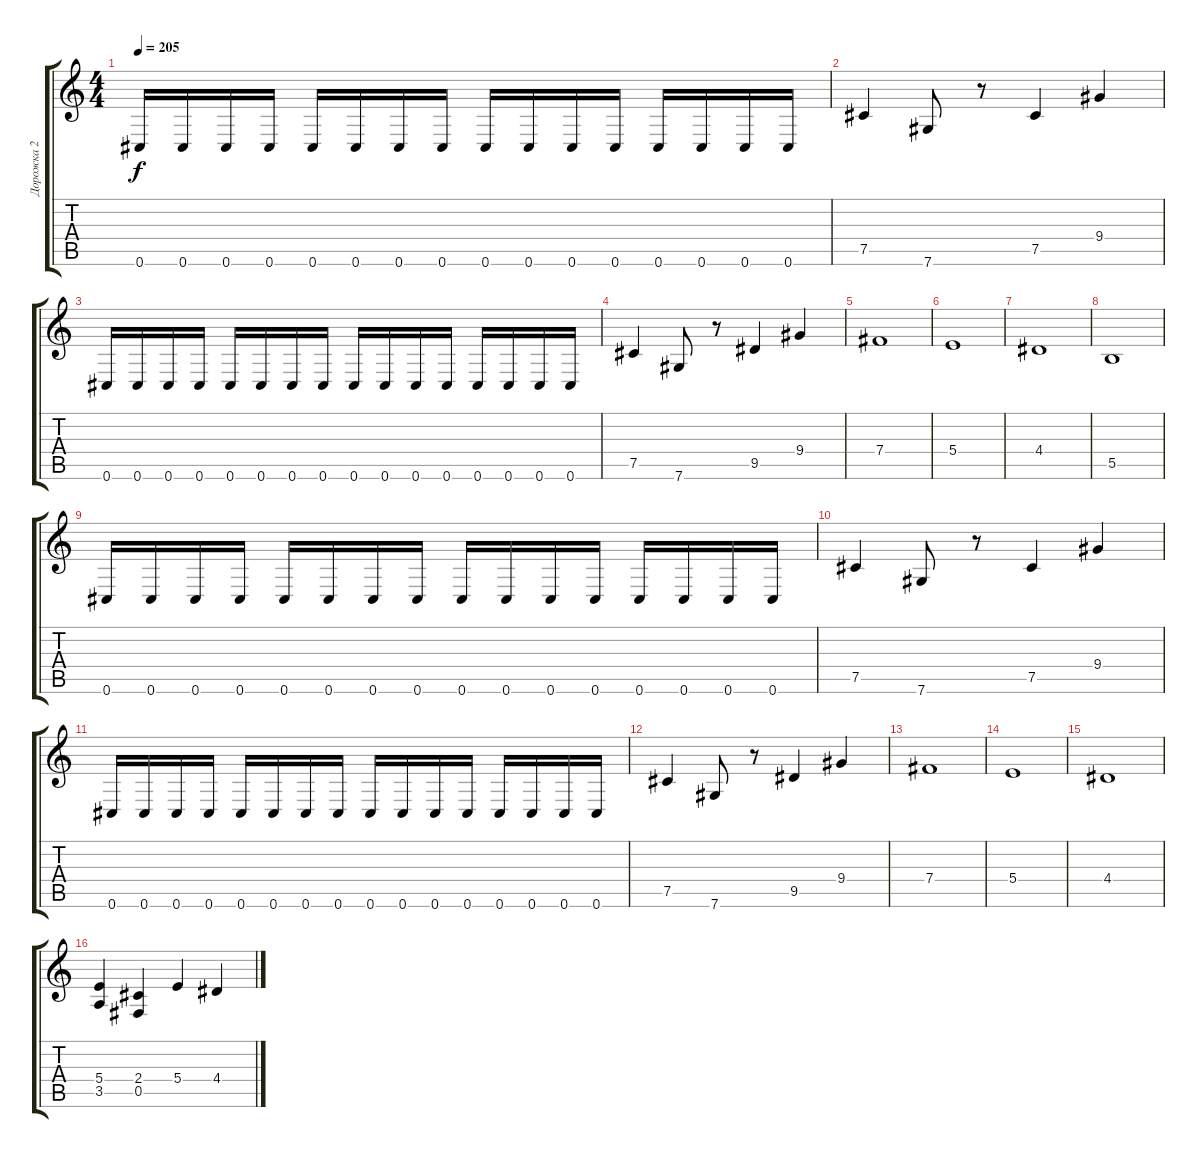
\track ("Дорожка 2" "Дорожка 2") {instrument distortionguitar}
\staff {score tabs}
\tuning (Db4 Ab3 E3 B2 Gb2 Db2) {hide}
\ts (4 4)
\tempo 205
\clef g2
\ks c
0.6.16{dy f} 0.6.16 0.6.16 0.6.16 0.6.16 0.6.16 0.6.16 0.6.16 0.6.16 0.6.16 0.6.16 0.6.16 0.6.16 0.6.16 0.6.16 0.6.16 |
7.5.4 7.6.8 r.8 7.5.4 9.4.4 |
0.6.16 0.6.16 0.6.16 0.6.16 0.6.16 0.6.16 0.6.16 0.6.16 0.6.16 0.6.16 0.6.16 0.6.16 0.6.16 0.6.16 0.6.16 0.6.16 |
7.5.4 7.6.8 r.8 9.5.4 9.4.4 |
7.4.1 |
5.4.1 |
4.4.1 |
5.5.1 |
0.6.16 0.6.16 0.6.16 0.6.16 0.6.16 0.6.16 0.6.16 0.6.16 0.6.16 0.6.16 0.6.16 0.6.16 0.6.16 0.6.16 0.6.16 0.6.16 |
7.5.4 7.6.8 r.8 7.5.4 9.4.4 |
0.6.16 0.6.16 0.6.16 0.6.16 0.6.16 0.6.16 0.6.16 0.6.16 0.6.16 0.6.16 0.6.16 0.6.16 0.6.16 0.6.16 0.6.16 0.6.16 |
7.5.4 7.6.8 r.8 9.5.4 9.4.4 |
7.4.1 |
5.4.1 |
4.4.1 |
(5.4 3.5).4 (2.4 0.5).4 5.4.4 4.4.4
